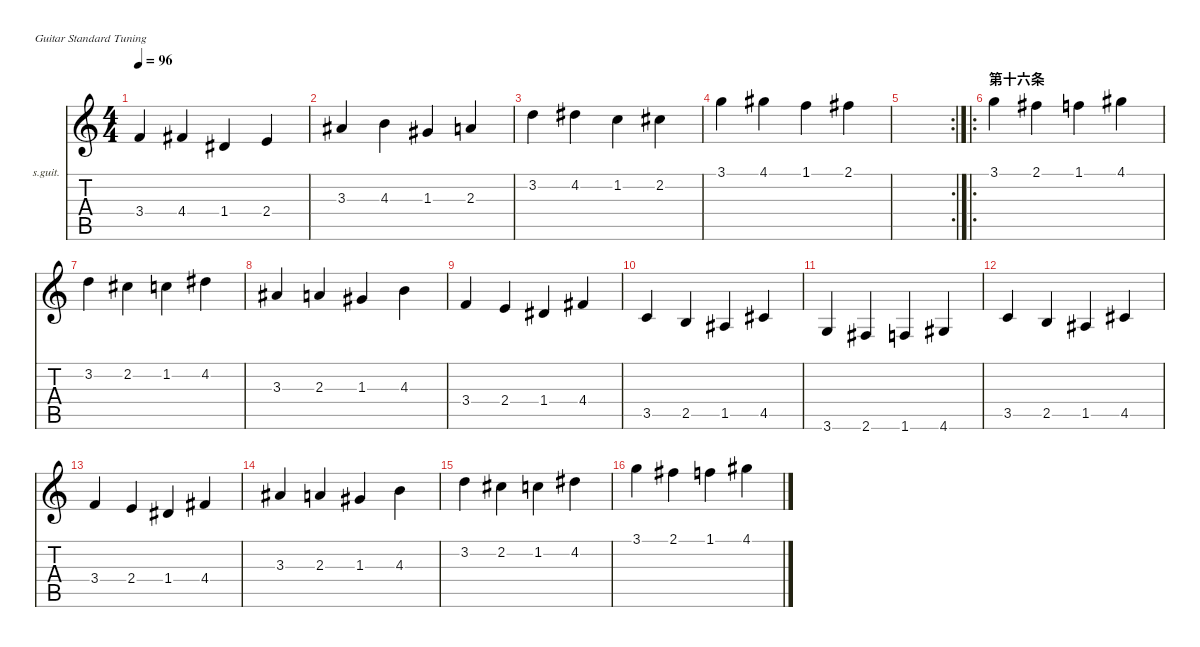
\defaultSystemsLayout 4
\hideDynamics
\bracketExtendMode nobrackets
\firstSystemTrackNameOrientation horizontal
\otherSystemsTrackNameOrientation horizontal
\track ("开指练习" "s.guit.") {instrument acousticguitarsteel}
\staff {score tabs}
\tuning (E4 B3 G3 D3 A2 E2)
\ts (4 4)
\tempo 96
\clef g2
\ks c
3.4.4{dy mf} 4.4{acc #}.4 1.4{acc #}.4 2.4.4 |
3.3{acc #}.4 4.3.4 1.3{acc #}.4 2.3.4 |
3.2.4 4.2{acc #}.4 1.2.4 2.2{acc #}.4 |
3.1.4 4.1{acc #}.4 1.1.4 2.1{acc #}.4 |
\rc 2
|
\ro
\section ("" "第十六条")
3.1.4{dy f} 2.1{acc #}.4 1.1.4 4.1{acc #}.4 |
3.2.4{dy mf} 2.2{acc #}.4 1.2.4 4.2{acc #}.4 |
3.3{acc #}.4 2.3.4 1.3{acc #}.4 4.3.4 |
3.4.4 2.4.4 1.4{acc #}.4 4.4{acc #}.4 |
3.5.4 2.5.4 1.5{acc #}.4 4.5{acc #}.4 |
3.6.4 2.6{acc #}.4 1.6.4 4.6{acc #}.4 |
3.5.4 2.5.4 1.5{acc #}.4 4.5{acc #}.4 |
3.4.4 2.4.4 1.4{acc #}.4 4.4{acc #}.4 |
3.3{acc #}.4 2.3.4 1.3{acc #}.4 4.3.4 |
3.2.4 2.2{acc #}.4 1.2.4 4.2{acc #}.4 |
3.1.4 2.1{acc #}.4 1.1.4 4.1{acc #}.4
